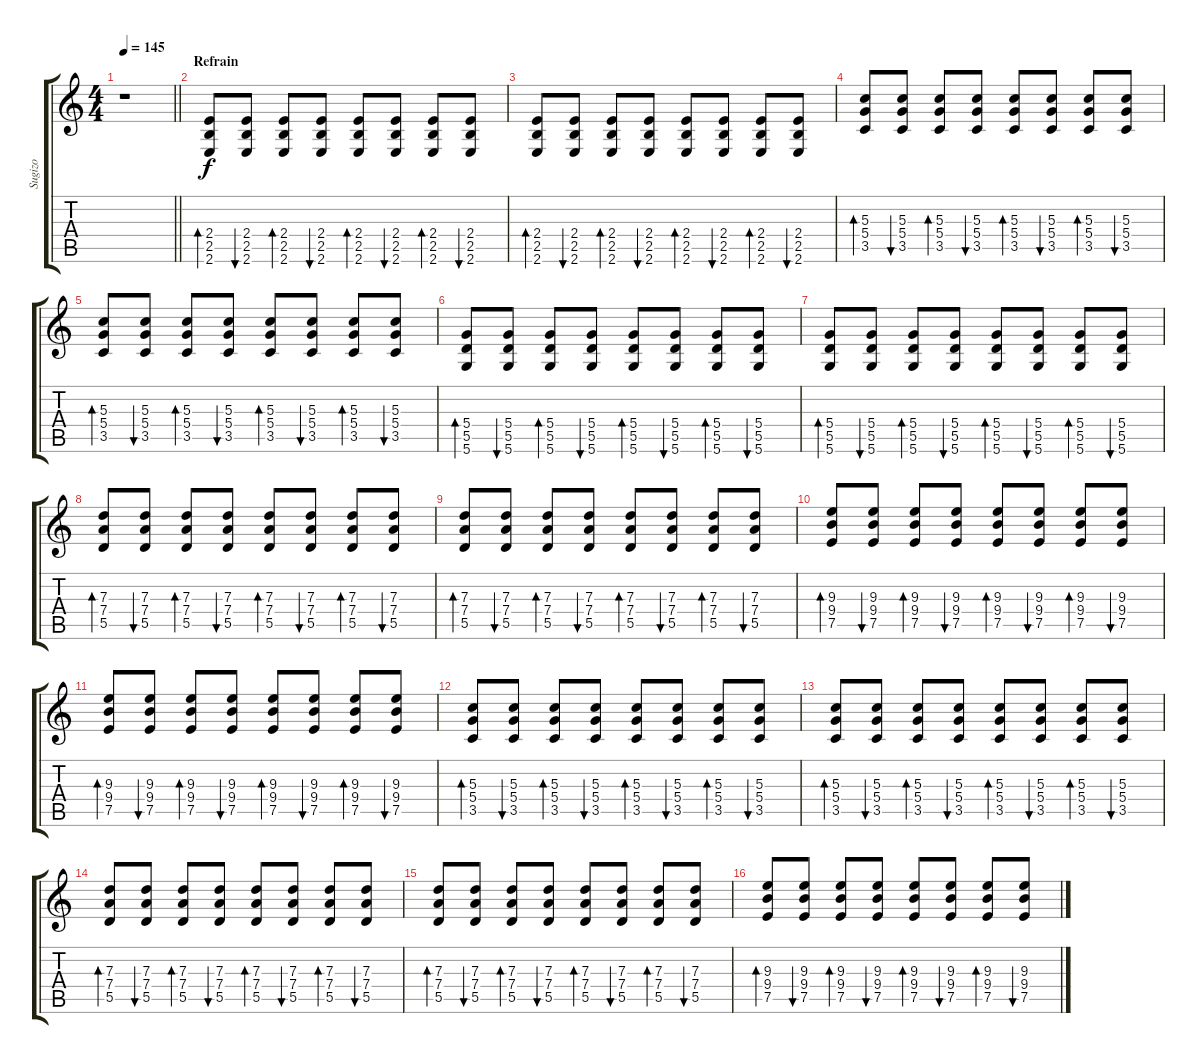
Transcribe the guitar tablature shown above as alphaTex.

\track ("Sugizo" "Sugizo") {instrument overdrivenguitar}
\staff {score tabs}
\tuning (E4 B3 G3 D3 A2 D2) {hide}
\ts (4 4)
\tempo 145
\clef g2
\barLineRight lightlight
\ks c
r.1{dy f} |
\section ("" "Refrain")
(2.4 2.5 2.6).8{bd 60} (2.4 2.5 2.6).8{bu 60} (2.4 2.5 2.6).8{bd 60} (2.4 2.5 2.6).8{bu 60} (2.4 2.5 2.6).8{bd 60} (2.4 2.5 2.6).8{bu 60} (2.4 2.5 2.6).8{bd 60} (2.4 2.5 2.6).8{bu 60} |
(2.4 2.5 2.6).8{bd 60} (2.4 2.5 2.6).8{bu 60} (2.4 2.5 2.6).8{bd 60} (2.4 2.5 2.6).8{bu 60} (2.4 2.5 2.6).8{bd 60} (2.4 2.5 2.6).8{bu 60} (2.4 2.5 2.6).8{bd 60} (2.4 2.5 2.6).8{bu 60} |
(5.3 5.4 3.5).8{bd 60} (5.3 5.4 3.5).8{bu 60} (5.3 5.4 3.5).8{bd 60} (5.3 5.4 3.5).8{bu 60} (5.3 5.4 3.5).8{bd 60} (5.3 5.4 3.5).8{bu 60} (5.3 5.4 3.5).8{bd 60} (5.3 5.4 3.5).8{bu 60} |
(5.3 5.4 3.5).8{bd 60} (5.3 5.4 3.5).8{bu 60} (5.3 5.4 3.5).8{bd 60} (5.3 5.4 3.5).8{bu 60} (5.3 5.4 3.5).8{bd 60} (5.3 5.4 3.5).8{bu 60} (5.3 5.4 3.5).8{bd 60} (5.3 5.4 3.5).8{bu 60} |
(5.4 5.5 5.6).8{bd 60} (5.4 5.5 5.6).8{bu 60} (5.4 5.5 5.6).8{bd 60} (5.4 5.5 5.6).8{bu 60} (5.4 5.5 5.6).8{bd 60} (5.4 5.5 5.6).8{bu 60} (5.4 5.5 5.6).8{bd 60} (5.4 5.5 5.6).8{bu 60} |
(5.4 5.5 5.6).8{bd 60} (5.4 5.5 5.6).8{bu 60} (5.4 5.5 5.6).8{bd 60} (5.4 5.5 5.6).8{bu 60} (5.4 5.5 5.6).8{bd 60} (5.4 5.5 5.6).8{bu 60} (5.4 5.5 5.6).8{bd 60} (5.4 5.5 5.6).8{bu 60} |
(7.3 7.4 5.5).8{bd 60} (7.3 7.4 5.5).8{bu 60} (7.3 7.4 5.5).8{bd 60} (7.3 7.4 5.5).8{bu 60} (7.3 7.4 5.5).8{bd 60} (7.3 7.4 5.5).8{bu 60} (7.3 7.4 5.5).8{bd 60} (7.3 7.4 5.5).8{bu 60} |
(7.3 7.4 5.5).8{bd 60} (7.3 7.4 5.5).8{bu 60} (7.3 7.4 5.5).8{bd 60} (7.3 7.4 5.5).8{bu 60} (7.3 7.4 5.5).8{bd 60} (7.3 7.4 5.5).8{bu 60} (7.3 7.4 5.5).8{bd 60} (7.3 7.4 5.5).8{bu 60} |
(9.3 9.4 7.5).8{bd 60} (9.3 9.4 7.5).8{bu 60} (9.3 9.4 7.5).8{bd 60} (9.3 9.4 7.5).8{bu 60} (9.3 9.4 7.5).8{bd 60} (9.3 9.4 7.5).8{bu 60} (9.3 9.4 7.5).8{bd 60} (9.3 9.4 7.5).8{bu 60} |
(9.3 9.4 7.5).8{bd 60} (9.3 9.4 7.5).8{bu 60} (9.3 9.4 7.5).8{bd 60} (9.3 9.4 7.5).8{bu 60} (9.3 9.4 7.5).8{bd 60} (9.3 9.4 7.5).8{bu 60} (9.3 9.4 7.5).8{bd 60} (9.3 9.4 7.5).8{bu 60} |
(5.3 5.4 3.5).8{bd 60} (5.3 5.4 3.5).8{bu 60} (5.3 5.4 3.5).8{bd 60} (5.3 5.4 3.5).8{bu 60} (5.3 5.4 3.5).8{bd 60} (5.3 5.4 3.5).8{bu 60} (5.3 5.4 3.5).8{bd 60} (5.3 5.4 3.5).8{bu 60} |
(5.3 5.4 3.5).8{bd 60} (5.3 5.4 3.5).8{bu 60} (5.3 5.4 3.5).8{bd 60} (5.3 5.4 3.5).8{bu 60} (5.3 5.4 3.5).8{bd 60} (5.3 5.4 3.5).8{bu 60} (5.3 5.4 3.5).8{bd 60} (5.3 5.4 3.5).8{bu 60} |
(7.3 7.4 5.5).8{bd 60} (7.3 7.4 5.5).8{bu 60} (7.3 7.4 5.5).8{bd 60} (7.3 7.4 5.5).8{bu 60} (7.3 7.4 5.5).8{bd 60} (7.3 7.4 5.5).8{bu 60} (7.3 7.4 5.5).8{bd 60} (7.3 7.4 5.5).8{bu 60} |
(7.3 7.4 5.5).8{bd 60} (7.3 7.4 5.5).8{bu 60} (7.3 7.4 5.5).8{bd 60} (7.3 7.4 5.5).8{bu 60} (7.3 7.4 5.5).8{bd 60} (7.3 7.4 5.5).8{bu 60} (7.3 7.4 5.5).8{bd 60} (7.3 7.4 5.5).8{bu 60} |
(9.3 9.4 7.5).8{bd 60} (9.3 9.4 7.5).8{bu 60} (9.3 9.4 7.5).8{bd 60} (9.3 9.4 7.5).8{bu 60} (9.3 9.4 7.5).8{bd 60} (9.3 9.4 7.5).8{bu 60} (9.3 9.4 7.5).8{bd 60} (9.3 9.4 7.5).8{bu 60}
